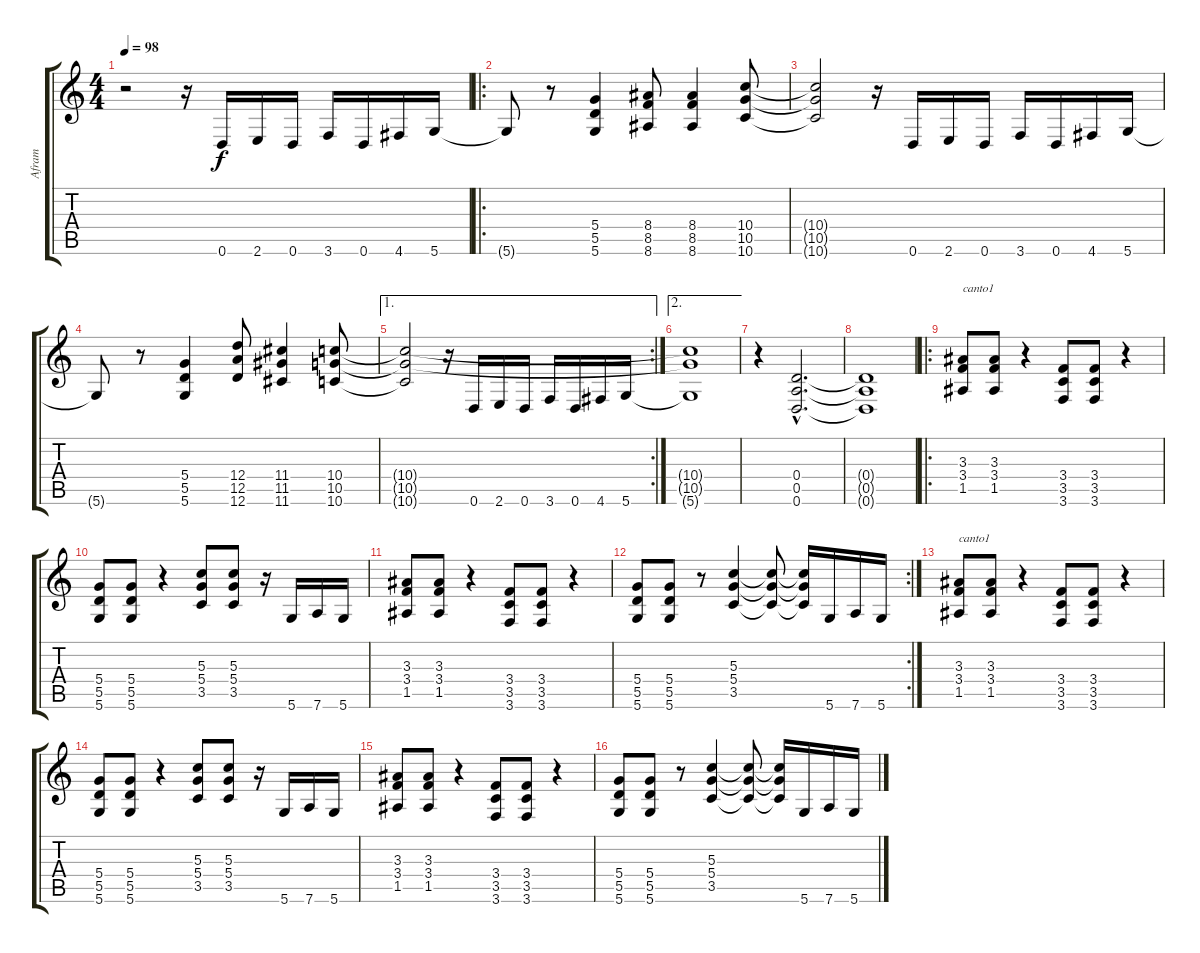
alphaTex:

\track ("Afram" "Afram") {instrument distortionguitar}
\staff {score tabs}
\tuning (E4 B3 G3 D3 A2 D2) {hide}
\ts (4 4)
\tempo 98
\clef g2
\ks c
r.2{dy f instrument distortionguitar} r.16 0.6.16 2.6.16 0.6.16 3.6.16 0.6.16 4.6.16 5.6.16 |
\ro
5.6{t}.8 r.8 (5.4 5.5 5.6).4 (8.4 8.5 8.6).8 (8.4 8.5 8.6).4 (10.4 10.5 10.6).8 |
(10.4{t} 10.5{t} 10.6{t}).2 r.16 0.6.16 2.6.16 0.6.16 3.6.16 0.6.16 4.6.16 5.6.16 |
5.6{t}.8 r.8 (5.4 5.5 5.6).4 (12.4 12.5 12.6).8 (11.4 11.5 11.6).4 (10.4 10.5 10.6).8 |
\ae 1
\rc 2
(10.4{t} 10.5{t} 10.6{t}).2 r.16 0.6.16 2.6.16 0.6.16 3.6.16 0.6.16 4.6.16 5.6.16 |
\ae 2
(10.4{t} 10.5{t} 5.6{t}).1 |
r.4 (0.4{hac} 0.5{hac} 0.6{hac}).2{d} |
(0.4{t} 0.5{t} 0.6{t}).1 |
\ro
(3.3 3.4 1.5).8{txt "canto1"} (3.3 3.4 1.5).8 r.4 (3.4 3.5 3.6).8 (3.4 3.5 3.6).8 r.4 |
(5.4 5.5 5.6).8 (5.4 5.5 5.6).8 r.4 (5.3 5.4 3.5).8 (5.3 5.4 3.5).8 r.16 5.6.16 7.6.16 5.6.16 |
(3.3 3.4 1.5).8 (3.3 3.4 1.5).8 r.4 (3.4 3.5 3.6).8 (3.4 3.5 3.6).8 r.4 |
\rc 2
(5.4 5.5 5.6).8 (5.4 5.5 5.6).8 r.8 (5.3 5.4 3.5).4 (5.3{t} 5.4{t} 3.5{t}).8 (5.3{t} 5.4{t} 3.5{t}).16 5.6.16 7.6.16 5.6.16 |
(3.3 3.4 1.5).8{txt "canto1"} (3.3 3.4 1.5).8 r.4 (3.4 3.5 3.6).8 (3.4 3.5 3.6).8 r.4 |
(5.4 5.5 5.6).8 (5.4 5.5 5.6).8 r.4 (5.3 5.4 3.5).8 (5.3 5.4 3.5).8 r.16 5.6.16 7.6.16 5.6.16 |
(3.3 3.4 1.5).8 (3.3 3.4 1.5).8 r.4 (3.4 3.5 3.6).8 (3.4 3.5 3.6).8 r.4 |
(5.4 5.5 5.6).8 (5.4 5.5 5.6).8 r.8 (5.3 5.4 3.5).4 (5.3{t} 5.4{t} 3.5{t}).8 (5.3{t} 5.4{t} 3.5{t}).16 5.6.16 7.6.16 5.6.16
